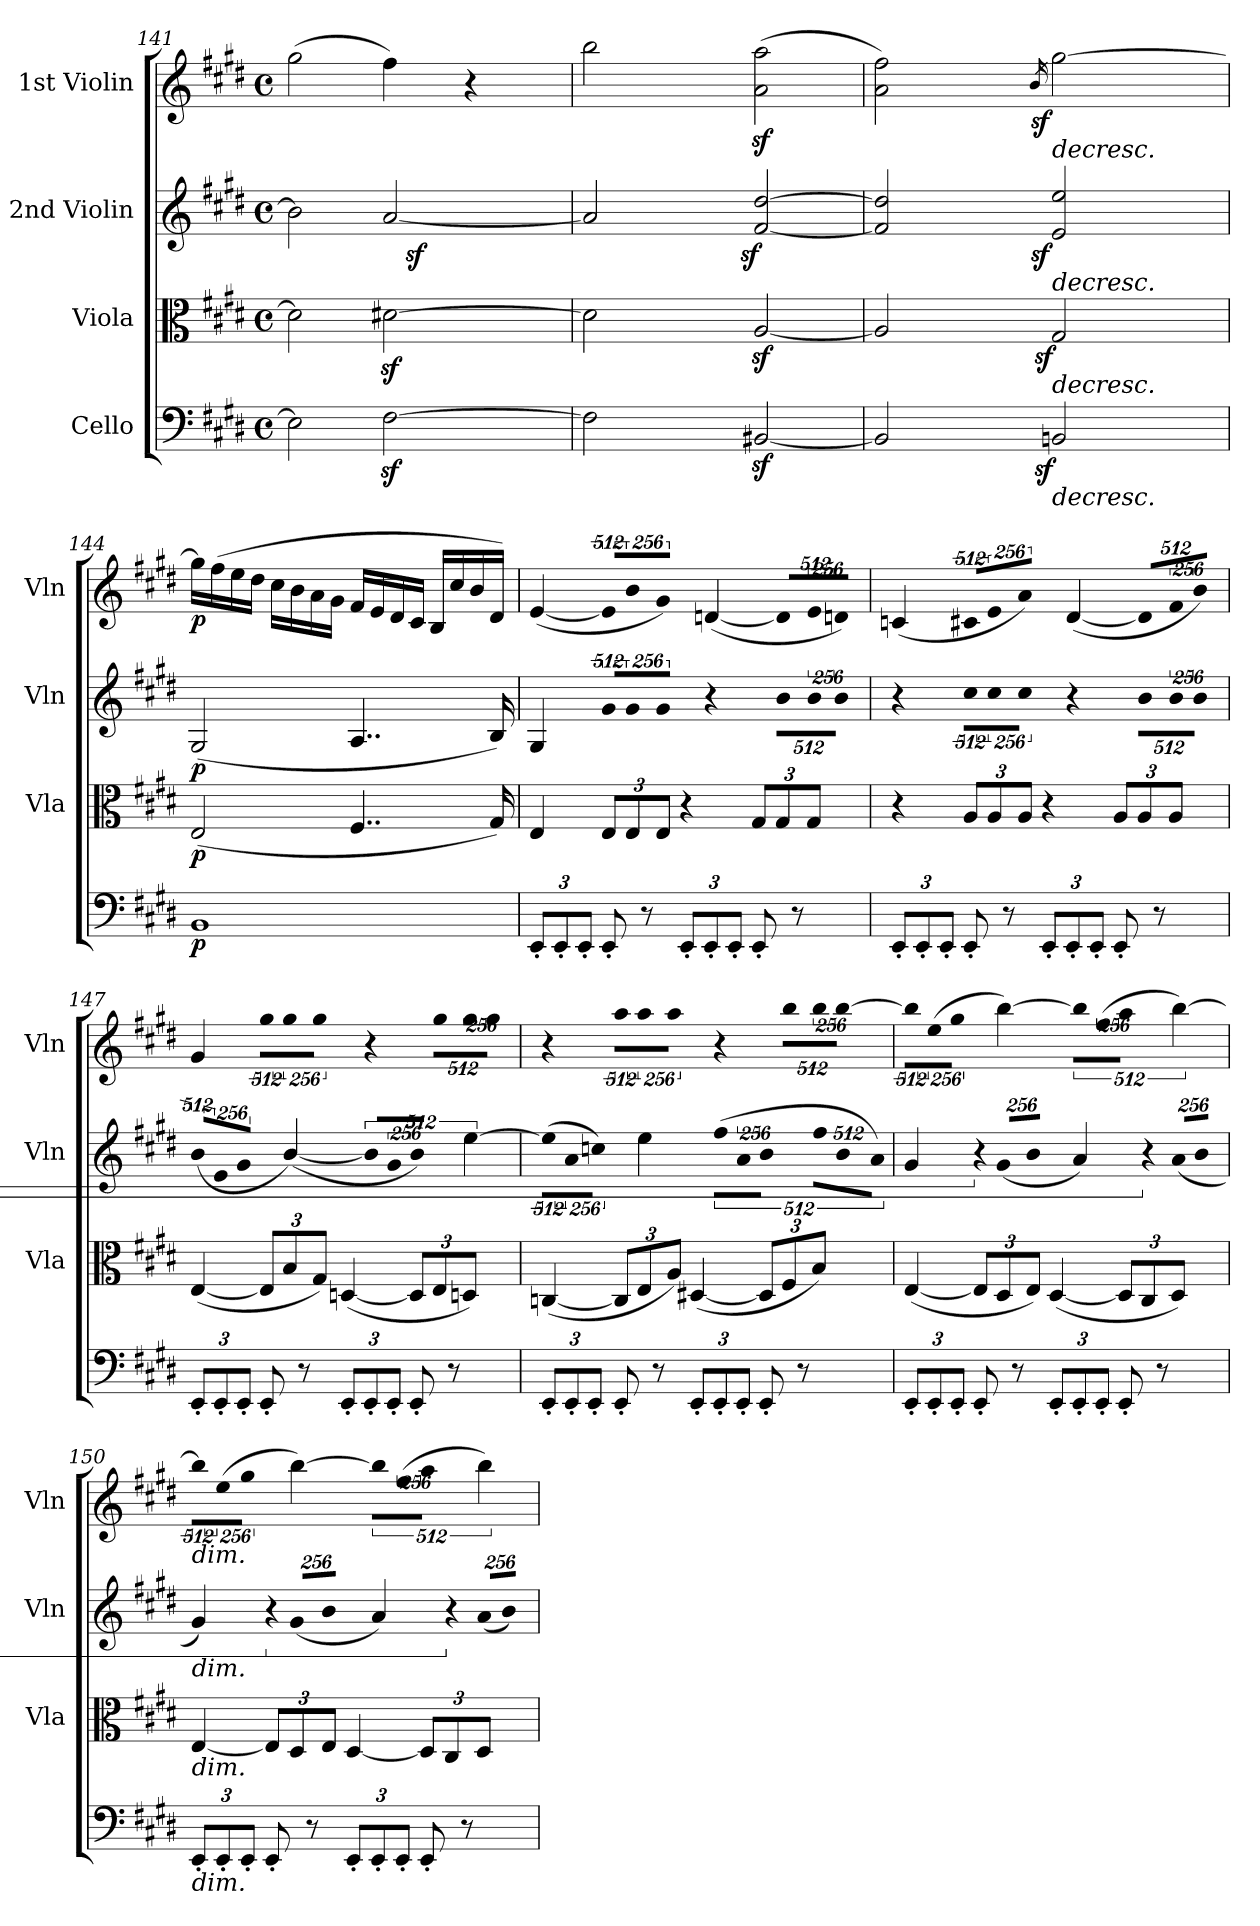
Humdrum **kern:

**kern	**dynam	**kern	**dynam	**kern	**dynam	**kern	**dynam
*part4	*part4	*part3	*part3	*part2	*part2	*part1	*part1
*staff4	*staff4	*staff3	*staff3	*staff2	*staff2	*staff1	*staff1
*I"Cello	*	*I"Viola	*	*I"2nd Violin	*	*I"1st Violin	*
*	*	*I'Vla	*	*I'Vln	*	*I'Vln	*
*clefF4	*	*clefC3	*	*clefG2	*	*clefG2	*
*k[f#c#g#d#]	*	*k[f#c#g#d#]	*	*k[f#c#g#d#]	*	*k[f#c#g#d#]	*
*E:	*	*E:	*	*E:	*	*E:	*
*M4/4	*	*M4/4	*	*M4/4	*	*M4/4	*
*met(c)	*	*met(c)	*	*met(c)	*	*met(c)	*
=141	=141	=141	=141	=141	=141	=141	=141
*	*	*	*	*^	*	*	*
2E#\]	.	2d\]	.	2b\]	2ryy	.	(2gg#\	.
[2F#z<\	.	[2d#Xz<\	.	[2a/	64ryy	.	4ff#\)	.
.	.	.	.	.	128ryy	.	.	.
.	.	.	.	.	512.ryy	.	.	.
!	!	!	!	!	!	!LO:DY:b	!	!
.	.	.	.	.	4ryy	sf	.	.
.	.	.	.	.	.	.	4r	.
.	.	.	.	.	8ryy	.	.	.
.	.	.	.	.	16ryy	.	.	.
.	.	.	.	.	32ryy	.	.	.
.	.	.	.	.	256ryy	.	.	.
.	.	.	.	.	1024ryy	.	.	.
=142	=142	=142	=142	=142	=142	=142	=142	=142
2F#\]	.	2d#\]	.	2a/]	4ryy	.	2bb\	.
.	.	.	.	.	8ryy	.	.	.
.	.	.	.	.	16ryy	.	.	.
.	.	.	.	.	32ryy	.	.	.
.	.	.	.	.	128.ryy	.	.	.
!	!	!	!	!	!	!LO:DY:b	!	!
.	.	.	.	.	2ryy	sf	.	.
[2BB#Xz</	.	[2Az</	.	[2f#/ [2dd#/	.	.	(2a\z< 2aa\z<	.
.	.	.	.	.	64ryy	.	.	.
.	.	.	.	.	256ryy	.	.	.
=143	=143	=143	=143	=143	=143	=143	=143	=143
*^	*	*^	*	*	*	*	*^	*
2BB#/]	4...ryy	.	2A/]	4...ryy	.	2f#/] 2dd#/]	4ryy	.	2a\ 2ff#\)	4ryy	.
.	.	.	.	.	.	.	8ryy	.	.	8ryy	.
.	.	.	.	.	.	.	16ryy	.	.	16ryy	.
.	.	.	.	.	.	.	64ryy	.	.	64ryy	.
.	.	.	.	.	.	.	128ryy	.	.	128ryy	.
.	.	.	.	.	.	.	256ryy	.	.	256ryy	.
.	.	.	.	.	.	.	1024..ryy	.	.	1024..ryy	.
!	!	!	!	!	!	!	!	!LO:DY:b	!	!	!LO:DY:b
.	.	.	.	.	.	.	2ryy	sf	.	2ryy	sf
!	!	!LO:DY:b	!	!	!LO:DY:b	!	!	!	!	!	!
.	2ryy	sf	.	2ryy	sf	.	.	.	.	.	.
.	.	.	.	.	.	.	.	.	16qb/	.	.
!	!	!LO:HP:b	!	!	!LO:HP:b	!	!	!LO:HP:b	!	!	!LO:HP:b
2BBn/	.	>	2G#/	.	>	2e/ 2ee/	.	>	[2gg#\	.	>
.	.	.	.	.	.	.	32ryy	.	.	32ryy	.
.	32ryy	.	.	32ryy	.	.	.	.	.	.	.
.	.	.	.	.	.	.	512ryy	.	.	512ryy	.
.	.	.	.	.	.	.	4096ryy	.	.	4096ryy	.
=144	=144	=144	=144	=144	=144	=144	=144	=144	=144	=144	=144
!	!	!LO:DY:b	!	!	!LO:DY:b	!	!	!LO:DY:b	!	!	!LO:DY:b
*v	*v	*	*	*	*	*v	*v	*	*v	*v	*
*	*	*v	*v	*	*	*	*	*
1BB	p	(2E/	p	(2G#/	p	16gg#\LL]	p
.	.	.	.	.	.	(>16ff#\	]
.	.	.	.	.	.	16ee\	.
.	.	.	.	.	.	16dd#\JJ	.
.	.	.	.	.	.	16cc#\LL	.
.	.	.	.	.	.	16b\	.
.	.	.	.	.	.	16a\	.
.	.	.	.	.	.	16g#\JJ	.
.	.	4..F#/	]	4..A/	]	16f#/LL	.
.	.	.	.	.	.	16e/	.
.	.	.	.	.	.	16d#/	.
.	.	.	.	.	.	16c#/JJ	.
.	.	.	.	.	.	16B/LL	.
.	.	.	.	.	.	16cc#/	.
.	.	.	.	.	.	16b/	.
.	.	16G#/)	.	16B/)	.	16d#/JJ)	.
.	]	.	.	.	.	.	.
=145	=145	=145	=145	=145	=145	=145	=145
12EE'</L	.	4E/	.	4G#/	.	([4e/	.
12EE'</	.	.	.	.	.	.	.
12EE'</J	.	.	.	.	.	.	.
!	!	!	!	!LO:N:vis=8	!	!LO:N:vis=8	!
8EE'</	.	12E/L	.	4096%341g#/L	.	4096%341e/L]	.
!	!	!	!	!LO:N:vis=8	!	!LO:N:vis=8	!
.	.	.	.	2048%171g#/	.	2048%171b/	.
.	.	12E/	.	.	.	.	.
8r	.	.	.	.	.	.	.
.	.	12E/J	.	.	.	.	.
!	!	!	!	!LO:N:vis=8	!	!LO:N:vis=8	!
.	.	.	.	4096%341g#/J	.	4096%341g#/J)	.
12EE'</L	.	4r	.	4r	.	([4dn/	.
12EE'</	.	.	.	.	.	.	.
12EE'</J	.	.	.	.	.	.	.
!	!	!	!	!LO:N:vis=8	!	!LO:N:vis=8	!
8EE'</	.	12G#/L	.	4096%341b\L	.	4096%341d/L]	.
!	!	!	!	!LO:N:vis=8	!	!LO:N:vis=8	!
.	.	.	.	2048%171b\	.	2048%171e/	.
.	.	12G#/	.	.	.	.	.
8r	.	.	.	.	.	.	.
.	.	12G#/J	.	.	.	.	.
!	!	!	!	!LO:N:vis=8	!	!LO:N:vis=8	!
.	.	.	.	4096%341b\J	.	4096%341dn/J)	.
!!LO:LB:g=z
=146	=146	=146	=146	=146	=146	=146	=146
12EE'</L	.	4r	.	4r	.	(4cn/	.
12EE'</	.	.	.	.	.	.	.
12EE'</J	.	.	.	.	.	.	.
!	!	!	!	!LO:N:vis=8	!	!LO:N:vis=8	!
8EE'</	.	12A/L	.	4096%341cc#\L	.	4096%341c#X/L	.
!	!	!	!	!LO:N:vis=8	!	!LO:N:vis=8	!
.	.	.	.	2048%171cc#\	.	2048%171e/	.
.	.	12A/	.	.	.	.	.
8r	.	.	.	.	.	.	.
.	.	12A/J	.	.	.	.	.
!	!	!	!	!LO:N:vis=8	!	!LO:N:vis=8	!
.	.	.	.	4096%341cc#\J	.	4096%341a/J)	.
12EE'</L	.	4r	.	4r	.	([4d#/	.
12EE'</	.	.	.	.	.	.	.
12EE'</J	.	.	.	.	.	.	.
!	!	!	!	!LO:N:vis=8	!	!LO:N:vis=8	!
8EE'</	.	12A/L	.	4096%341b\L	.	4096%341d#/L]	.
!	!	!	!	!LO:N:vis=8	!	!LO:N:vis=8	!
.	.	.	.	2048%171b\	.	2048%171f#/	.
.	.	12A/	.	.	.	.	.
8r	.	.	.	.	.	.	.
.	.	12A/J	.	.	.	.	.
!	!	!	!	!LO:N:vis=8	!	!LO:N:vis=8	!
.	.	.	.	4096%341b\J	.	4096%341b/J)	.
=147	=147	=147	=147	=147	=147	=147	=147
!	!	!	!	!LO:N:vis=8	!	!	!
12EE'</L	.	([4E/	.	(<4096%341b/L	.	4g#/	.
!	!	!	!	!LO:N:vis=8	!	!	!
.	.	.	.	2048%171e/	.	.	.
12EE'</	.	.	.	.	.	.	.
12EE'</J	.	.	.	.	.	.	.
!	!	!	!	!LO:N:vis=8	!	!	!
.	.	.	.	4096%341g#/J	.	.	.
!	!	!	!	!	!	!LO:N:vis=8	!
8EE'</	.	12E/L]	.	(<[4b/)	.	4096%341gg#\L	.
!	!	!	!	!	!	!LO:N:vis=8	!
.	.	.	.	.	.	2048%171gg#\	.
.	.	12B/	.	.	.	.	.
8r	.	.	.	.	.	.	.
.	.	12G#/J)	.	.	.	.	.
!	!	!	!	!	!	!LO:N:vis=8	!
.	.	.	.	.	.	4096%341gg#\J	.
!	!	!	!	!LO:N:vis=8	!	!	!
12EE'</L	.	([4Dn/	.	4096%341b/L]	.	4r	.
!	!	!	!	!LO:N:vis=8	!	!	!
.	.	.	.	2048%171g#/	.	.	.
12EE'</	.	.	.	.	.	.	.
12EE'</J	.	.	.	.	.	.	.
!	!	!	!	!LO:N:vis=8	!	!	!
.	.	.	.	4096%341b/J)	.	.	.
!	!	!	!	!	!	!LO:N:vis=8	!
8EE'</	.	12D/L]	.	[4ee\	.	4096%341gg#\L	.
!	!	!	!	!	!	!LO:N:vis=8	!
.	.	.	.	.	.	2048%171gg#\	.
.	.	12E/	.	.	.	.	.
8r	.	.	.	.	.	.	.
.	.	12Dn/J)	.	.	.	.	.
!	!	!	!	!	!	!LO:N:vis=8	!
.	.	.	.	.	.	4096%341gg#\J	.
=148	=148	=148	=148	=148	=148	=148	=148
!	!	!	!	!LO:N:vis=8	!	!	!
12EE'</L	.	([4Cn/	.	(4096%341ee\L]	.	4r	.
!	!	!	!	!LO:N:vis=8	!	!	!
.	.	.	.	2048%171a\	.	.	.
12EE'</	.	.	.	.	.	.	.
12EE'</J	.	.	.	.	.	.	.
!	!	!	!	!LO:N:vis=8	!	!	!
.	.	.	.	4096%341ccn\J)	.	.	.
!	!	!	!	!	!	!LO:N:vis=8	!
8EE'</	.	12C/L]	.	4ee\	.	4096%341aa\L	.
!	!	!	!	!	!	!LO:N:vis=8	!
.	.	.	.	.	.	2048%171aa\	.
.	.	12E/	.	.	.	.	.
8r	.	.	.	.	.	.	.
.	.	12A/J)	.	.	.	.	.
!	!	!	!	!	!	!LO:N:vis=8	!
.	.	.	.	.	.	4096%341aa\J	.
!	!	!	!	!LO:N:vis=8	!	!	!
12EE'</L	.	([4D#X/	.	(4096%341ff#\L	.	4r	.
!	!	!	!	!LO:N:vis=8	!	!	!
.	.	.	.	2048%171a\	.	.	.
12EE'</	.	.	.	.	.	.	.
12EE'</J	.	.	.	.	.	.	.
!	!	!	!	!LO:N:vis=8	!	!	!
.	.	.	.	4096%341b\J	.	.	.
!	!	!	!	!LO:N:vis=8	!	!LO:N:vis=8	!
8EE'</	.	12D#/L]	.	4096%341ff#\L	.	4096%341bb\L	.
!	!	!	!	!LO:N:vis=8	!	!LO:N:vis=8	!
.	.	.	.	2048%171b\	.	2048%171bb\	.
.	.	12F#/	.	.	.	.	.
8r	.	.	.	.	.	.	.
.	.	12B/J)	.	.	.	.	.
!	!	!	!	!LO:N:vis=8	!	!LO:N:vis=8	!
.	.	.	.	4096%341a\J)	.	[4096%341bb\J	.
=149	=149	=149	=149	=149	=149	=149	=149
!	!	!	!	!	!	!LO:N:vis=8	!
12EE'</L	.	([4E/	.	4g#/	.	4096%341bb\L]	.
!	!	!	!	!	!	!LO:N:vis=8	!
.	.	.	.	.	.	(2048%171ee\	.
12EE'</	.	.	.	.	.	.	.
12EE'</J	.	.	.	.	.	.	.
!	!	!	!	!	!	!LO:N:vis=8	!
.	.	.	.	.	.	4096%341gg#\J	.
!	!	!	!	!LO:N:vis=8	!	!	!
8EE'</	.	12E/L]	.	4096%341r	.	[4bb\)	.
!	!	!	!	!LO:N:vis=8	!	!	!
.	.	.	.	(2048%171g#/L	.	.	.
.	.	12D#/	.	.	.	.	.
8r	.	.	.	.	.	.	.
.	.	12E/J)	.	.	.	.	.
!	!	!	!	!LO:N:vis=8	!	!	!
.	.	.	.	4096%341b/J	.	.	.
!	!	!	!	!	!	!LO:N:vis=8	!
12EE'</L	.	([4D#/	.	4a/)	.	4096%341bb\L]	.
!	!	!	!	!	!	!LO:N:vis=8	!
.	.	.	.	.	.	(2048%171ff#\	.
12EE'</	.	.	.	.	.	.	.
12EE'</J	.	.	.	.	.	.	.
!	!	!	!	!	!	!LO:N:vis=8	!
.	.	.	.	.	.	4096%341aa\J	.
!	!	!	!	!LO:N:vis=8	!	!	!
8EE'</	.	12D#/L]	.	4096%341r	.	[4bb\)	.
!	!	!	!	!LO:N:vis=8	!	!	!
.	.	.	.	(2048%171a/L	.	.	.
.	.	12C#/	.	.	.	.	.
8r	.	.	.	.	.	.	.
.	.	12D#/J)	.	.	.	.	.
!	!	!	!	!LO:N:vis=8	!	!	!
.	.	.	.	4096%341b/J	.	.	.
=150	=150	=150	=150	=150	=150	=150	=150
!	!	!	!	!	!	!LO:TX:b:i:t=dim.	!
!	!	!	!	!LO:TX:b:i:t=dim.	!	!	!
!	!	!LO:TX:b:i:t=dim.	!	!	!	!	!
!LO:TX:b:i:t=dim.	!	!	!	!	!	!	!
!	!	!	!	!	!	!LO:N:vis=8	!
12EE'</L	.	[4E/	.	4g#/)	.	4096%341bb\L]	.
!	!	!	!	!	!	!LO:N:vis=8	!
.	.	.	.	.	.	(2048%171ee\	.
12EE'</	.	.	.	.	.	.	.
12EE'</J	.	.	.	.	.	.	.
!	!	!	!	!	!	!LO:N:vis=8	!
.	.	.	.	.	.	4096%341gg#\J	.
!	!	!	!	!LO:N:vis=8	!	!	!
8EE'</	.	12E/L]	.	4096%341r	.	[4bb\)	.
!	!	!	!	!LO:N:vis=8	!	!	!
.	.	.	.	(2048%171g#/L	.	.	.
.	.	12D#/	.	.	.	.	.
8r	.	.	.	.	.	.	.
.	.	12E/J	.	.	.	.	.
!	!	!	!	!LO:N:vis=8	!	!	!
.	.	.	.	4096%341b/J	.	.	.
!	!	!	!	!	!	!LO:N:vis=8	!
12EE'</L	.	[4D#/	.	4a/)	.	4096%341bb\L]	.
!	!	!	!	!	!	!LO:N:vis=8	!
.	.	.	.	.	.	(2048%171ff#\	.
12EE'</	.	.	.	.	.	.	.
12EE'</J	.	.	.	.	.	.	.
!	!	!	!	!	!	!LO:N:vis=8	!
.	.	.	.	.	.	4096%341aa\J	.
!	!	!	!	!LO:N:vis=8	!	!	!
8EE'</	.	12D#/L]	.	4096%341r	.	4bb\)	.
!	!	!	!	!LO:N:vis=8	!	!	!
.	.	.	.	(2048%171a/L	.	.	.
.	.	12C#/	.	.	.	.	.
8r	.	.	.	.	.	.	.
.	.	12D#/J	.	.	.	.	.
!	!	!	!	!LO:N:vis=8	!	!	!
.	.	.	.	4096%341b/J)	.	.	.
=	=	=	=	=	=	=	=
*-	*-	*-	*-	*-	*-	*-	*-
